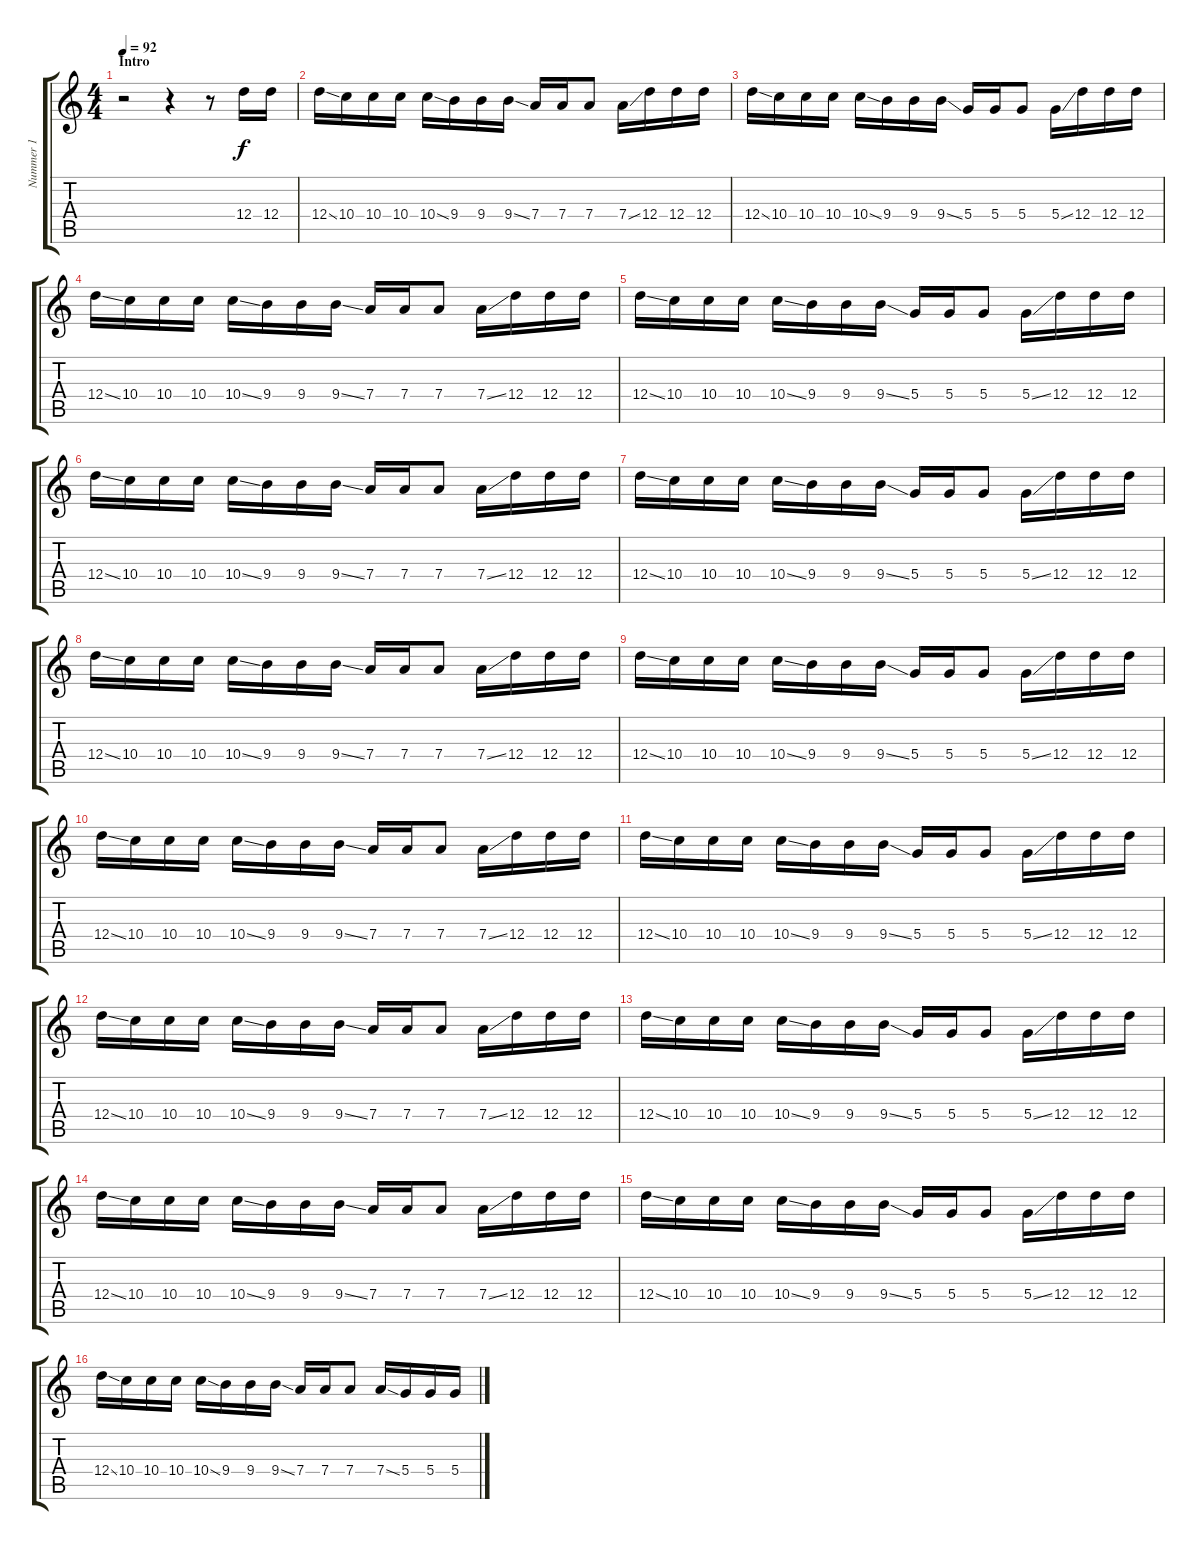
\track ("Nummer 1" "Nummer 1") {instrument electricguitarclean}
\staff {score tabs}
\tuning (E4 B3 G3 D3 A2 E2) {hide}
\ts (4 4)
\section ("" "Intro")
\tempo 92
\clef g2
\ks c
r.2{dy f instrument electricguitarclean} r.4 r.8 12.4.16 12.4.16 |
12.4{ss}.16 10.4.16 10.4.16 10.4.16 10.4{ss}.16 9.4.16 9.4.16 9.4{ss}.16 7.4.16 7.4.16 7.4.8 7.4{ss}.16 12.4.16 12.4.16 12.4.16 |
12.4{ss}.16 10.4.16 10.4.16 10.4.16 10.4{ss}.16 9.4.16 9.4.16 9.4{ss}.16 5.4.16 5.4.16 5.4.8 5.4{ss}.16 12.4.16 12.4.16 12.4.16 |
12.4{ss}.16 10.4.16 10.4.16 10.4.16 10.4{ss}.16 9.4.16 9.4.16 9.4{ss}.16 7.4.16 7.4.16 7.4.8 7.4{ss}.16 12.4.16 12.4.16 12.4.16 |
12.4{ss}.16 10.4.16 10.4.16 10.4.16 10.4{ss}.16 9.4.16 9.4.16 9.4{ss}.16 5.4.16 5.4.16 5.4.8 5.4{ss}.16 12.4.16 12.4.16 12.4.16 |
12.4{ss}.16 10.4.16 10.4.16 10.4.16 10.4{ss}.16 9.4.16 9.4.16 9.4{ss}.16 7.4.16 7.4.16 7.4.8 7.4{ss}.16 12.4.16 12.4.16 12.4.16 |
12.4{ss}.16 10.4.16 10.4.16 10.4.16 10.4{ss}.16 9.4.16 9.4.16 9.4{ss}.16 5.4.16 5.4.16 5.4.8 5.4{ss}.16 12.4.16 12.4.16 12.4.16 |
12.4{ss}.16 10.4.16 10.4.16 10.4.16 10.4{ss}.16 9.4.16 9.4.16 9.4{ss}.16 7.4.16 7.4.16 7.4.8 7.4{ss}.16 12.4.16 12.4.16 12.4.16 |
12.4{ss}.16 10.4.16 10.4.16 10.4.16 10.4{ss}.16 9.4.16 9.4.16 9.4{ss}.16 5.4.16 5.4.16 5.4.8 5.4{ss}.16 12.4.16 12.4.16 12.4.16 |
12.4{ss}.16 10.4.16 10.4.16 10.4.16 10.4{ss}.16 9.4.16 9.4.16 9.4{ss}.16 7.4.16 7.4.16 7.4.8 7.4{ss}.16 12.4.16 12.4.16 12.4.16 |
12.4{ss}.16 10.4.16 10.4.16 10.4.16 10.4{ss}.16 9.4.16 9.4.16 9.4{ss}.16 5.4.16 5.4.16 5.4.8 5.4{ss}.16 12.4.16 12.4.16 12.4.16 |
12.4{ss}.16 10.4.16 10.4.16 10.4.16 10.4{ss}.16 9.4.16 9.4.16 9.4{ss}.16 7.4.16 7.4.16 7.4.8 7.4{ss}.16 12.4.16 12.4.16 12.4.16 |
12.4{ss}.16 10.4.16 10.4.16 10.4.16 10.4{ss}.16 9.4.16 9.4.16 9.4{ss}.16 5.4.16 5.4.16 5.4.8 5.4{ss}.16 12.4.16 12.4.16 12.4.16 |
12.4{ss}.16 10.4.16 10.4.16 10.4.16 10.4{ss}.16 9.4.16 9.4.16 9.4{ss}.16 7.4.16 7.4.16 7.4.8 7.4{ss}.16 12.4.16 12.4.16 12.4.16 |
12.4{ss}.16 10.4.16 10.4.16 10.4.16 10.4{ss}.16 9.4.16 9.4.16 9.4{ss}.16 5.4.16 5.4.16 5.4.8 5.4{ss}.16 12.4.16 12.4.16 12.4.16 |
12.4{ss}.16 10.4.16 10.4.16 10.4.16 10.4{ss}.16 9.4.16 9.4.16 9.4{ss}.16 7.4.16 7.4.16 7.4.8 7.4{ss}.16 5.4.16 5.4.16 5.4.16
